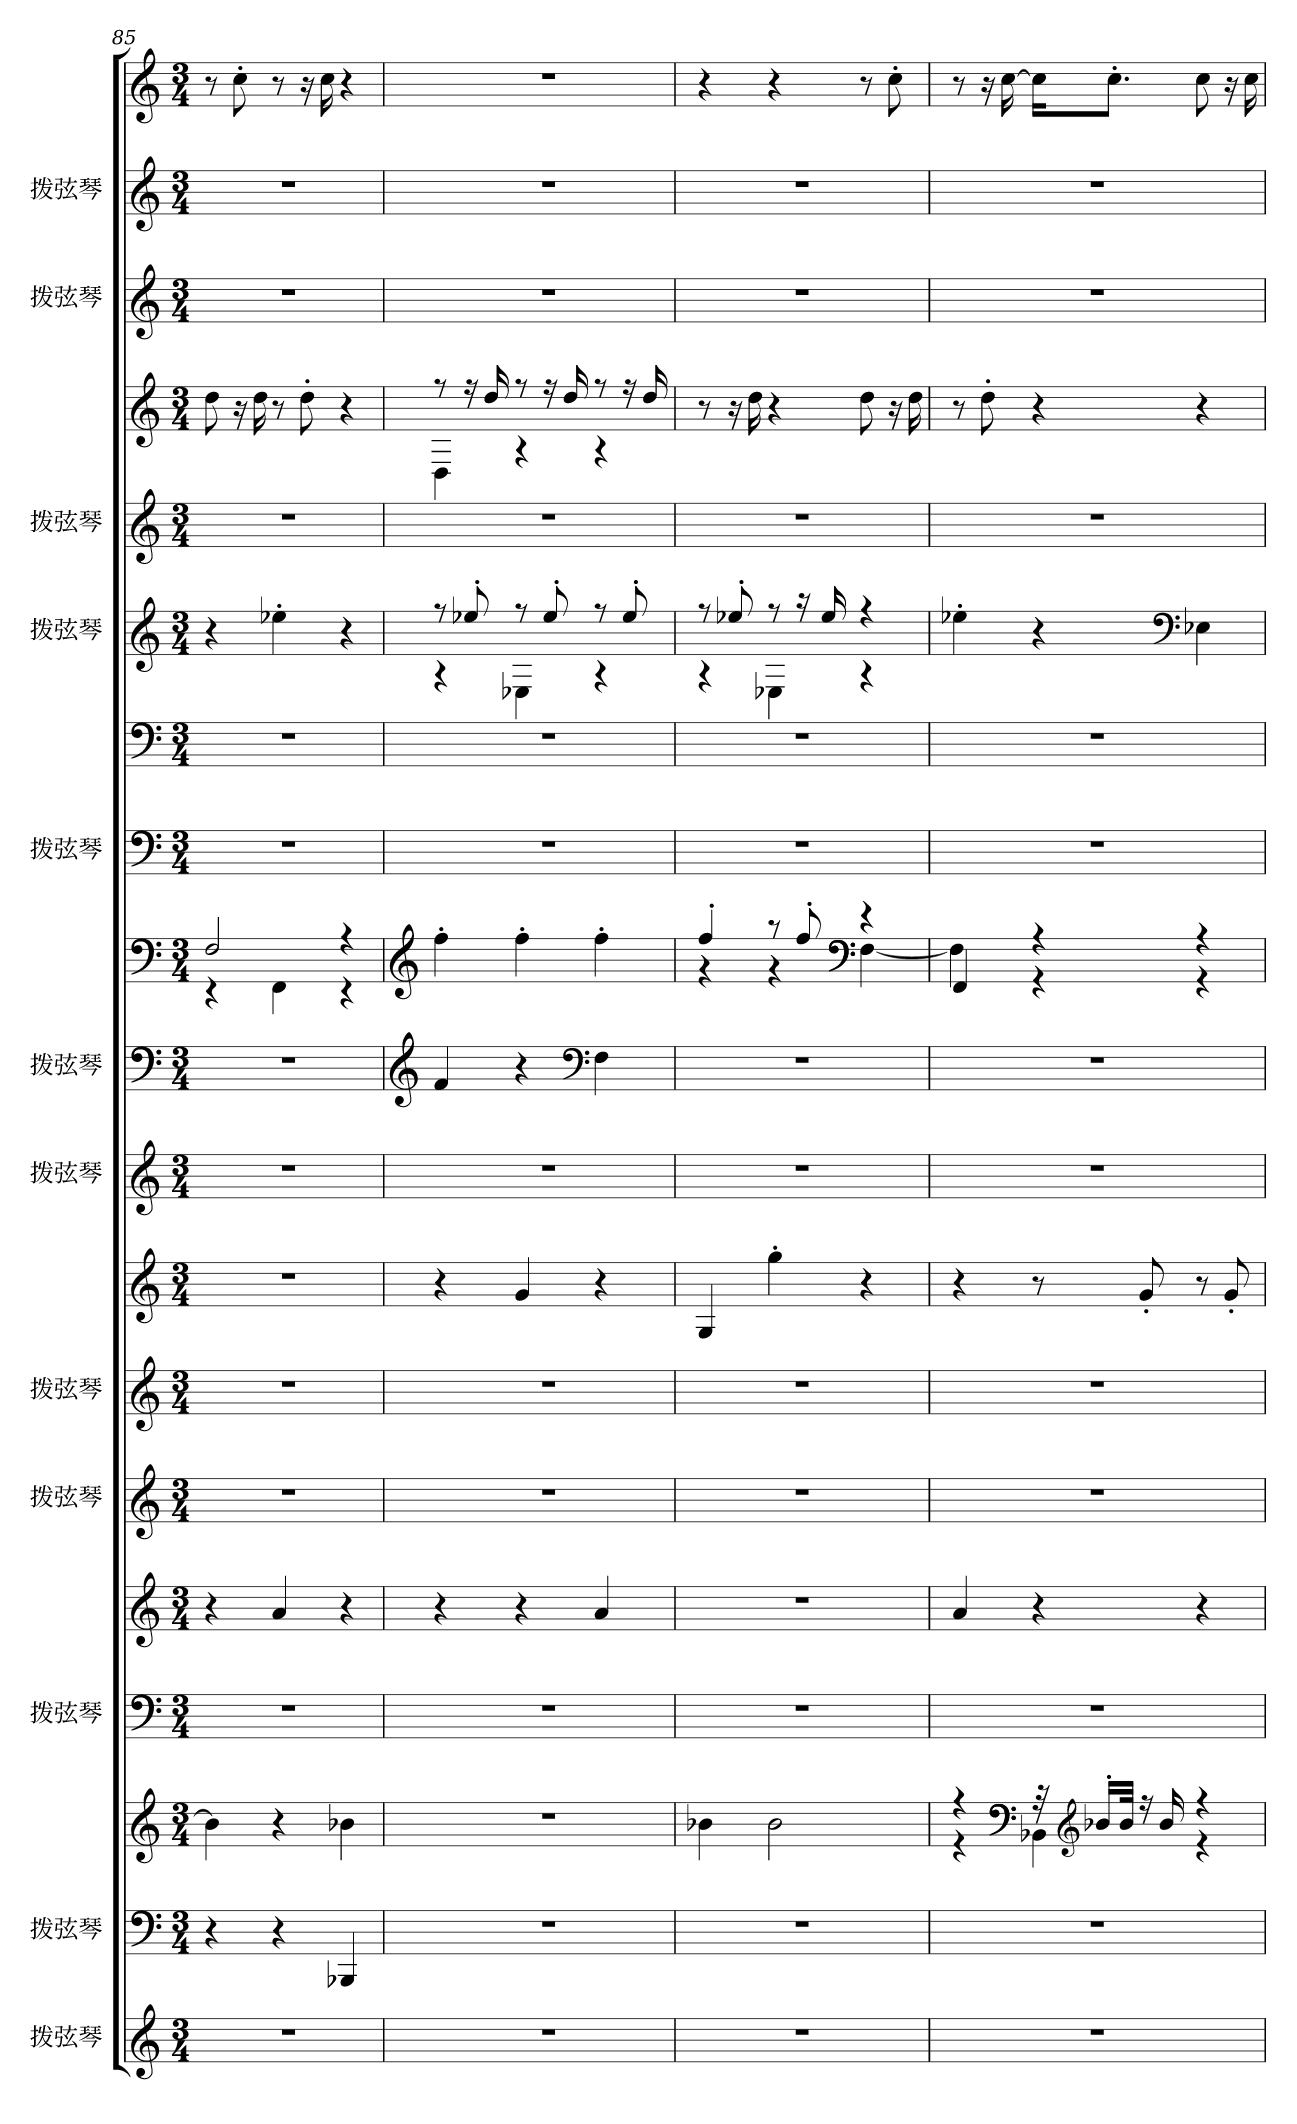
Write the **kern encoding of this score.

**kern	**kern	**kern	**kern	**kern	**kern	**kern	**kern	**kern	**kern	**kern	**kern	**kern	**kern	**kern	**kern	**kern	**kern	**kern
*part12	*part11	*part11	*part10	*part10	*part9	*part8	*part8	*part7	*part6	*part6	*part5	*part5	*part4	*part3	*part3	*part2	*part1	*part1
*staff19	*staff18	*staff17	*staff16	*staff15	*staff14	*staff13	*staff12	*staff11	*staff10	*staff9	*staff8	*staff7	*staff6	*staff5	*staff4	*staff3	*staff2	*staff1
*I"拨弦琴	*I"拨弦琴	*	*I"拨弦琴	*	*I"拨弦琴	*I"拨弦琴	*	*I"拨弦琴	*I"拨弦琴	*	*I"拨弦琴	*	*I"拨弦琴	*I"拨弦琴	*	*I"拨弦琴	*I"拨弦琴	*
!!LO:PB:g=z
*clefG2	*clefF4	*clefG2	*clefF4	*clefG2	*clefG2	*clefG2	*clefG2	*clefG2	*clefF4	*clefF4	*clefF4	*clefF4	*clefG2	*clefG2	*clefG2	*clefG2	*clefG2	*clefG2
*k[]	*k[]	*k[]	*k[]	*k[]	*k[]	*k[]	*k[]	*k[]	*k[]	*k[]	*k[]	*k[]	*k[]	*k[]	*k[]	*k[]	*k[]	*k[]
*M3/4	*M3/4	*M3/4	*M3/4	*M3/4	*M3/4	*M3/4	*M3/4	*M3/4	*M3/4	*M3/4	*M3/4	*M3/4	*M3/4	*M3/4	*M3/4	*M3/4	*M3/4	*M3/4
=85	=85	=85	=85	=85	=85	=85	=85	=85	=85	=85	=85	=85	=85	=85	=85	=85	=85	=85
*	*	*	*	*	*	*	*	*	*	*^	*	*	*	*	*	*	*	*
2.r	4r	4b-\]	2.r	4r	2.r	2.r	2.r	2.r	2.r	2F/	4r	2.r	2.r	4r	2.r	8dd\	2.r	2.r	8r
.	.	.	.	.	.	.	.	.	.	.	.	.	.	.	.	16r	.	.	8cc'\
.	.	.	.	.	.	.	.	.	.	.	.	.	.	.	.	16dd\	.	.	.
.	4r	4r	.	4a/	.	.	.	.	.	.	4FF\	.	.	4ee-X'\	.	8r	.	.	8r
.	.	.	.	.	.	.	.	.	.	.	.	.	.	.	.	8dd'\	.	.	16r
.	.	.	.	.	.	.	.	.	.	.	.	.	.	.	.	.	.	.	16cc\
.	4BBB-X/	4b-X\	.	4r	.	.	.	.	.	4r	4r	.	.	4r	.	4r	.	.	4r
*	*	*	*	*	*	*	*	*	*	*v	*v	*	*	*	*	*	*	*	*
=86	=86	=86	=86	=86	=86	=86	=86	=86	=86	=86	=86	=86	=86	=86	=86	=86	=86	=86
*	*	*	*	*	*	*	*	*	*clefG2	*clefG2	*	*	*	*	*	*	*	*
*	*	*	*	*	*	*	*	*	*	*	*	*	*^	*	*^	*	*	*
2.r	2.r	2.r	2.r	4r	2.r	2.r	4r	2.r	4f/	4ff'\	2.r	2.r	8r	4r	2.r	8r	4D\	2.r	2.r	2.r
.	.	.	.	.	.	.	.	.	.	.	.	.	8ee-X'/	.	.	16r	.	.	.	.
.	.	.	.	.	.	.	.	.	.	.	.	.	.	.	.	16dd/	.	.	.	.
.	.	.	.	4r	.	.	4g/	.	4r	4ff'\	.	.	8r	4E-X\	.	8r	4r	.	.	.
.	.	.	.	.	.	.	.	.	.	.	.	.	8ee-'/	.	.	16r	.	.	.	.
.	.	.	.	.	.	.	.	.	.	.	.	.	.	.	.	16dd/	.	.	.	.
*	*	*	*	*	*	*	*	*	*clefF4	*	*	*	*	*	*	*	*	*	*	*
.	.	.	.	4a/	.	.	4r	.	4F\	4ff'\	.	.	8r	4r	.	8r	4r	.	.	.
.	.	.	.	.	.	.	.	.	.	.	.	.	8ee-'/	.	.	16r	.	.	.	.
.	.	.	.	.	.	.	.	.	.	.	.	.	.	.	.	16dd/	.	.	.	.
*	*	*	*	*	*	*	*	*	*	*	*	*	*	*	*	*v	*v	*	*	*
=87	=87	=87	=87	=87	=87	=87	=87	=87	=87	=87	=87	=87	=87	=87	=87	=87	=87	=87	=87
*	*	*	*	*	*	*	*	*	*	*^	*	*	*	*	*	*	*	*	*
2.r	2.r	4b-X\	2.r	2.r	2.r	2.r	4G/	2.r	2.r	4ff'/	4r	2.r	2.r	8r	4r	2.r	8r	2.r	2.r	4r
.	.	.	.	.	.	.	.	.	.	.	.	.	.	8ee-X'/	.	.	16r	.	.	.
.	.	.	.	.	.	.	.	.	.	.	.	.	.	.	.	.	16dd\	.	.	.
.	.	2b-\	.	.	.	.	4gg'\	.	.	8r	4r	.	.	8r	4E-X\	.	4r	.	.	4r
.	.	.	.	.	.	.	.	.	.	8ff'/	.	.	.	16r	.	.	.	.	.	.
.	.	.	.	.	.	.	.	.	.	.	.	.	.	16ee-/	.	.	.	.	.	.
*	*	*	*	*	*	*	*	*	*	*clefF4	*	*	*	*	*	*	*	*	*	*
.	.	.	.	.	.	.	4r	.	.	4r	[4F\	.	.	4r	4r	.	8dd\	.	.	8r
.	.	.	.	.	.	.	.	.	.	.	.	.	.	.	.	.	16r	.	.	8cc'\
.	.	.	.	.	.	.	.	.	.	.	.	.	.	.	.	.	16dd\	.	.	.
*	*	*	*	*	*	*	*	*	*	*	*	*	*	*v	*v	*	*	*	*	*
!!LO:PB:g=z
=88	=88	=88	=88	=88	=88	=88	=88	=88	=88	=88	=88	=88	=88	=88	=88	=88	=88	=88	=88
*	*	*^	*	*	*	*	*	*	*	*	*	*	*	*	*	*	*	*	*
2.r	2.r	4r	4r	2.r	4a/	2.r	2.r	4r	2.r	2.r	4FF/	4F\]	2.r	2.r	4ee-X'\	2.r	8r	2.r	2.r	8r
.	.	.	.	.	.	.	.	.	.	.	.	.	.	.	.	.	8dd'\	.	.	16r
.	.	.	.	.	.	.	.	.	.	.	.	.	.	.	.	.	.	.	.	[16cc\
*	*	*clefF4	*	*	*	*	*	*	*	*	*	*	*	*	*	*	*	*	*	*
.	.	32r	4BB-X\	.	4r	.	.	8r	.	.	4r	4r	.	.	4r	.	4r	.	.	16cc\KL]
*	*	*clefG2	*	*	*	*	*	*	*	*	*	*	*	*	*	*	*	*	*	*
.	.	16b-X'/LL	.	.	.	.	.	.	.	.	.	.	.	.	.	.	.	.	.	.
.	.	.	.	.	.	.	.	.	.	.	.	.	.	.	.	.	.	.	.	8.cc'\J
.	.	32b-/JJk	.	.	.	.	.	.	.	.	.	.	.	.	.	.	.	.	.	.
.	.	16r	.	.	.	.	.	8g'/	.	.	.	.	.	.	.	.	.	.	.	.
.	.	16b-/	.	.	.	.	.	.	.	.	.	.	.	.	.	.	.	.	.	.
*	*	*	*	*	*	*	*	*	*	*	*	*	*	*	*clefF4	*	*	*	*	*
.	.	4r	4r	.	4r	.	.	8r	.	.	4r	4r	.	.	4E-X\	.	4r	.	.	8cc\
.	.	.	.	.	.	.	.	8g'/	.	.	.	.	.	.	.	.	.	.	.	16r
.	.	.	.	.	.	.	.	.	.	.	.	.	.	.	.	.	.	.	.	16cc\
*	*	*v	*v	*	*	*	*	*	*	*	*v	*v	*	*	*	*	*	*	*	*
=	=	=	=	=	=	=	=	=	=	=	=	=	=	=	=	=	=	=
*-	*-	*-	*-	*-	*-	*-	*-	*-	*-	*-	*-	*-	*-	*-	*-	*-	*-	*-
